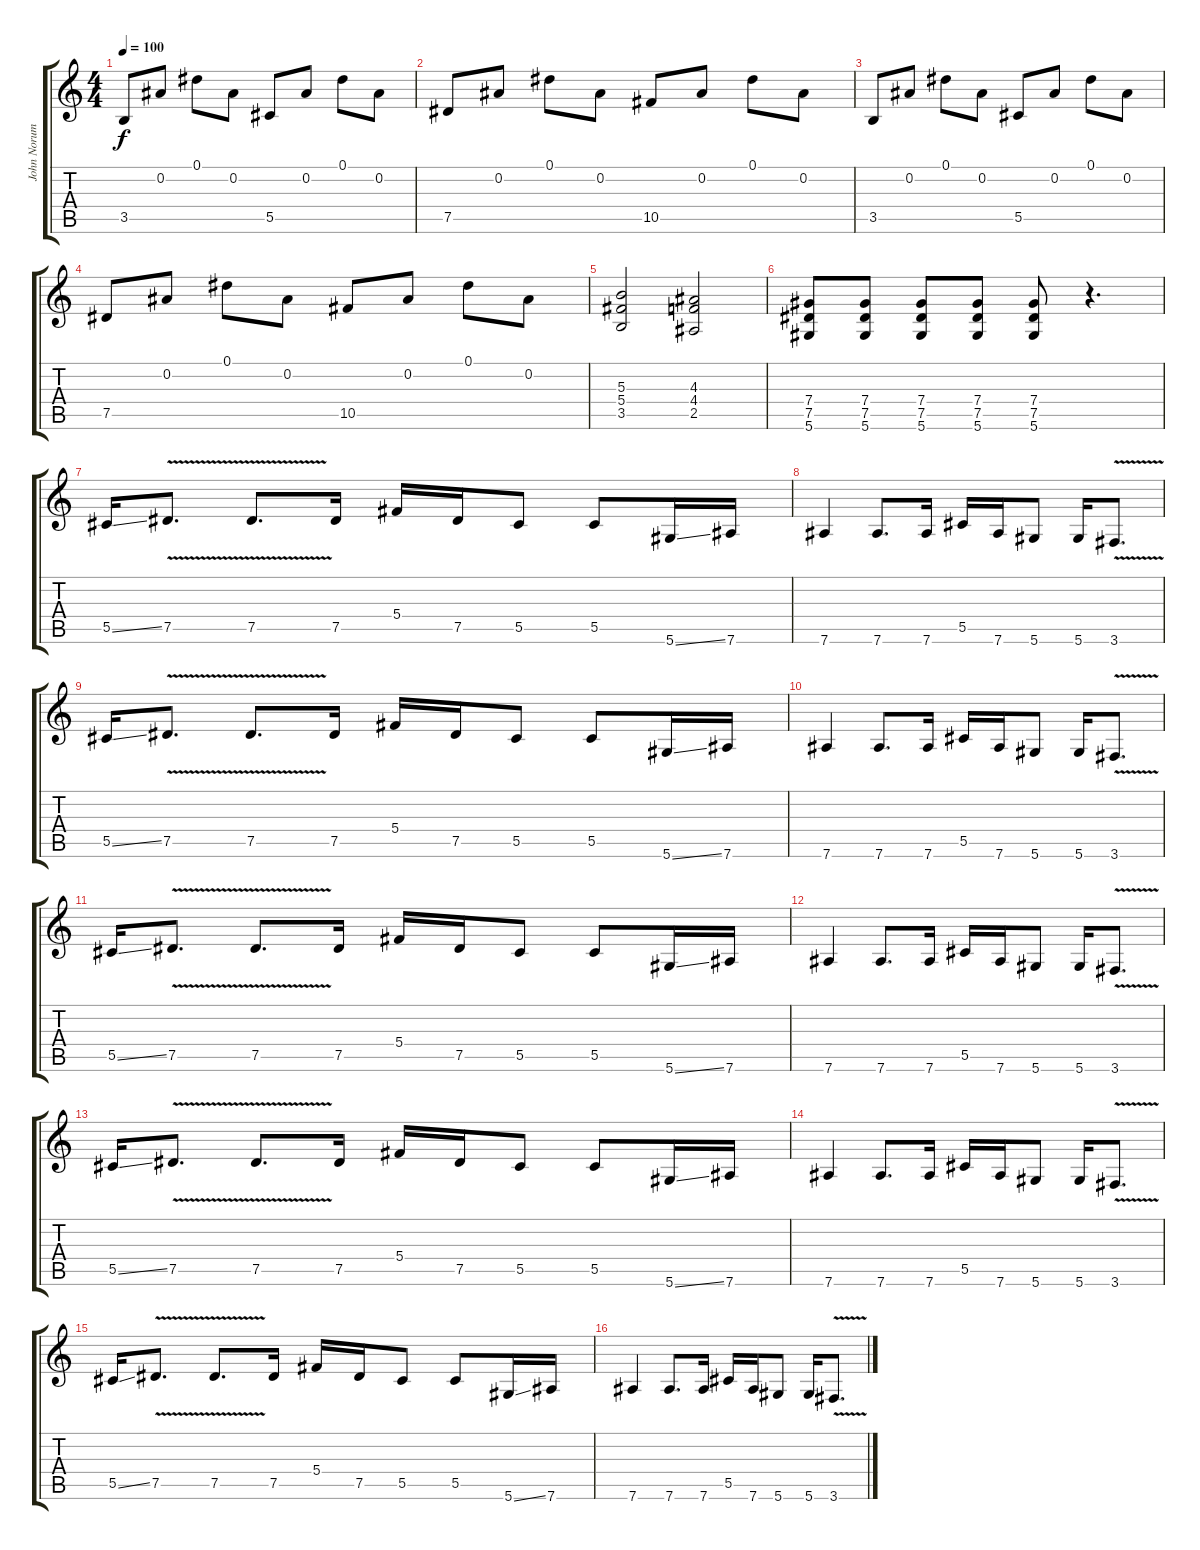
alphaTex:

\track ("John Norum" "John Norum") {instrument distortionguitar}
\staff {score tabs}
\tuning (Eb4 Bb3 Gb3 Db3 Ab2 Eb2) {hide}
\ts (4 4)
\tempo 100
\clef g2
\ks c
3.5.8{dy f} 0.2.8 0.1.8 0.2.8 5.5.8 0.2.8 0.1.8 0.2.8 |
7.5.8 0.2.8 0.1.8 0.2.8 10.5.8 0.2.8 0.1.8 0.2.8 |
3.5.8 0.2.8 0.1.8 0.2.8 5.5.8 0.2.8 0.1.8 0.2.8 |
7.5.8 0.2.8 0.1.8 0.2.8 10.5.8 0.2.8 0.1.8 0.2.8 |
(5.3 5.4 3.5).2 (4.3 4.4 2.5).2 |
(7.4 7.5 5.6).8 (7.4 7.5 5.6).8 (7.4 7.5 5.6).8 (7.4 7.5 5.6).8 (7.4 7.5 5.6).8 r.4{d} |
5.5{ss}.16 7.5{v}.8{d} 7.5{v}.8{d} 7.5.16 5.4.16 7.5.16 5.5.8 5.5.8 5.6{ss}.16 7.6.16 |
7.6.4 7.6.8{d} 7.6.16 5.5.16 7.6.16 5.6.8 5.6.16 3.6{v}.8{d} |
5.5{ss}.16 7.5{v}.8{d} 7.5{v}.8{d} 7.5.16 5.4.16 7.5.16 5.5.8 5.5.8 5.6{ss}.16 7.6.16 |
7.6.4 7.6.8{d} 7.6.16 5.5.16 7.6.16 5.6.8 5.6.16 3.6{v}.8{d} |
5.5{ss}.16 7.5{v}.8{d} 7.5{v}.8{d} 7.5.16 5.4.16 7.5.16 5.5.8 5.5.8 5.6{ss}.16 7.6.16 |
7.6.4 7.6.8{d} 7.6.16 5.5.16 7.6.16 5.6.8 5.6.16 3.6{v}.8{d} |
5.5{ss}.16 7.5{v}.8{d} 7.5{v}.8{d} 7.5.16 5.4.16 7.5.16 5.5.8 5.5.8 5.6{ss}.16 7.6.16 |
7.6.4 7.6.8{d} 7.6.16 5.5.16 7.6.16 5.6.8 5.6.16 3.6{v}.8{d} |
5.5{ss}.16 7.5{v}.8{d} 7.5{v}.8{d} 7.5.16 5.4.16 7.5.16 5.5.8 5.5.8 5.6{ss}.16 7.6.16 |
7.6.4 7.6.8{d} 7.6.16 5.5.16 7.6.16 5.6.8 5.6.16 3.6{v}.8{d}
